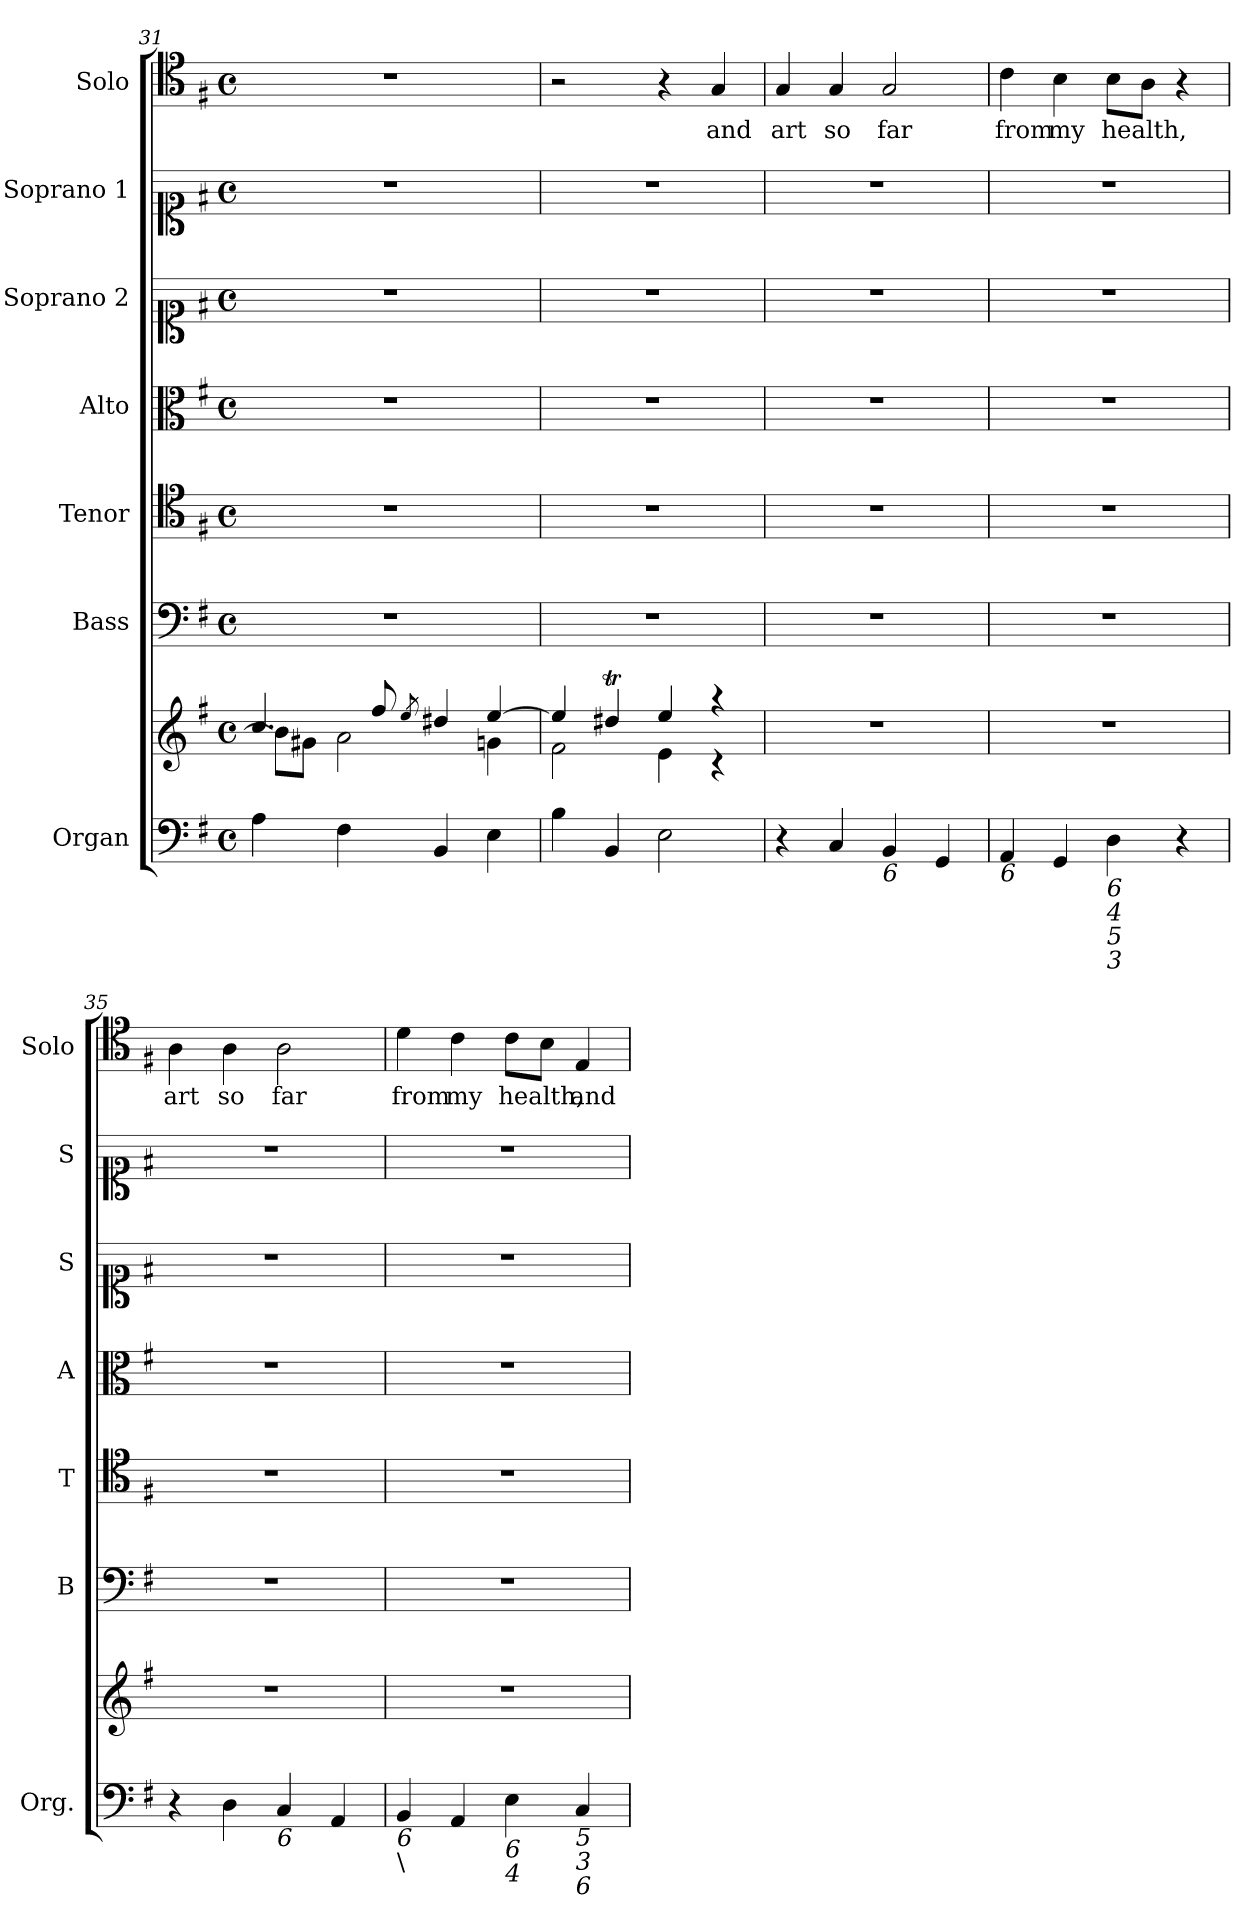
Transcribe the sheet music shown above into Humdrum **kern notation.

**kern	**kern	**kern	**kern	**kern	**kern	**kern	**kern	**text
*part7	*part7	*part6	*part5	*part4	*part3	*part2	*part1	*part1
*staff8	*staff7	*staff6	*staff5	*staff4	*staff3	*staff2	*staff1	*staff1
*I"Organ	*	*I"Bass	*I"Tenor	*I"Alto	*I"Soprano 2	*I"Soprano 1	*I"Solo	*
*I'Org.	*	*I'B	*I'T	*I'A	*I'S	*I'S	*I'Solo	*
!!LO:LB:g=z
*clefF4	*clefG2	*clefF4	*clefC4	*clefC3	*clefC1	*clefC1	*clefC4	*
*k[f#]	*k[f#]	*k[f#]	*k[f#]	*k[f#]	*k[f#]	*k[f#]	*k[f#]	*
*e:	*e:	*e:	*e:	*e:	*e:	*e:	*e:	*
*M4/4	*M4/4	*M4/4	*M4/4	*M4/4	*M4/4	*M4/4	*M4/4	*
*met(c)	*met(c)	*met(c)	*met(c)	*met(c)	*met(c)	*met(c)	*met(c)	*
=31	=31	=31	=31	=31	=31	=31	=31	=31
*	*^	*	*	*	*	*	*	*
4A\	4.cc/	8b\L]	1r	1r	1r	1r	1r	1r	.
.	.	8g#X\J	.	.	.	.	.	.	.
4F#\	.	2a\	.	.	.	.	.	.	.
.	8ff#/	.	.	.	.	.	.	.	.
.	8qee/	.	.	.	.	.	.	.	.
4BB/	4dd#X/	.	.	.	.	.	.	.	.
4E\	[>4ee/	4gn\	.	.	.	.	.	.	.
=32	=32	=32	=32	=32	=32	=32	=32	=32	=32
4B\	4ee/]	2f#\	1r	1r	1r	1r	1r	2r	.
4BB/	4dd#Xt/	.	.	.	.	.	.	.	.
2E\	4ee/	4e\	.	.	.	.	.	4r	.
!	!	!	!	!	!	!	!	!	!LO:LY:b
.	4raa	4rc	.	.	.	.	.	4G/	and
=33	=33	=33	=33	=33	=33	=33	=33	=33	=33
!	!	!	!	!	!	!	!	!	!LO:LY:b
*	*v	*v	*	*	*	*	*	*	*
4r	1r	1r	1r	1r	1r	1r	4G/	art
!	!	!	!	!	!	!	!	!LO:LY:b
4C/	.	.	.	.	.	.	4G/	so
!LO:TX:b:i:t=6	!	!	!	!	!	!	!	!
!	!	!	!	!	!	!	!	!LO:LY:b
4BB/	.	.	.	.	.	.	2G/	far
4GG/	.	.	.	.	.	.	.	.
=34	=34	=34	=34	=34	=34	=34	=34	=34
!LO:TX:b:i:t=6	!	!	!	!	!	!	!	!
!	!	!	!	!	!	!	!	!LO:LY:b
4AA/	1r	1r	1r	1r	1r	1r	4c\	from
!	!	!	!	!	!	!	!	!LO:LY:b
4GG/	.	.	.	.	.	.	4B\	my
!LO:TX:b:i:t=6	!	!	!	!	!	!	!	!
!LO:TX:b:i:t=4	!	!	!	!	!	!	!	!
!LO:TX:b:i:t=5	!	!	!	!	!	!	!	!
!LO:TX:b:i:t=3	!	!	!	!	!	!	!	!
!	!	!	!	!	!	!	!	!LO:LY:b
4D\	.	.	.	.	.	.	8B\L	health,
.	.	.	.	.	.	.	8A\J	.
4r	.	.	.	.	.	.	4r	.
=35	=35	=35	=35	=35	=35	=35	=35	=35
!	!	!	!	!	!	!	!	!LO:LY:b
4r	1r	1r	1r	1r	1r	1r	4A\	art
!	!	!	!	!	!	!	!	!LO:LY:b
4D\	.	.	.	.	.	.	4A\	so
!LO:TX:b:i:t=6	!	!	!	!	!	!	!	!
!	!	!	!	!	!	!	!	!LO:LY:b
4C/	.	.	.	.	.	.	2A\	far
4AA/	.	.	.	.	.	.	.	.
!!LO:PB:g=z
=36	=36	=36	=36	=36	=36	=36	=36	=36
!LO:TX:b:i:t=6	!	!	!	!	!	!	!	!
!LO:TX:b:t=\	!	!	!	!	!	!	!	!
!	!	!	!	!	!	!	!	!LO:LY:b
4BB/	1r	1r	1r	1r	1r	1r	4d\	from
!	!	!	!	!	!	!	!	!LO:LY:b
4AA/	.	.	.	.	.	.	4c\	my
!LO:TX:b:i:t=6	!	!	!	!	!	!	!	!
!LO:TX:b:i:t=4	!	!	!	!	!	!	!	!
!	!	!	!	!	!	!	!	!LO:LY:b
4E\	.	.	.	.	.	.	8c\L	health,
.	.	.	.	.	.	.	8B\J	.
!LO:TX:b:i:t=5	!	!	!	!	!	!	!	!
!LO:TX:b:i:t=3	!	!	!	!	!	!	!	!
!LO:TX:b:i:t=6	!	!	!	!	!	!	!	!
!	!	!	!	!	!	!	!	!LO:LY:b
4C/	.	.	.	.	.	.	4E/	and
=	=	=	=	=	=	=	=	=
*-	*-	*-	*-	*-	*-	*-	*-	*-
